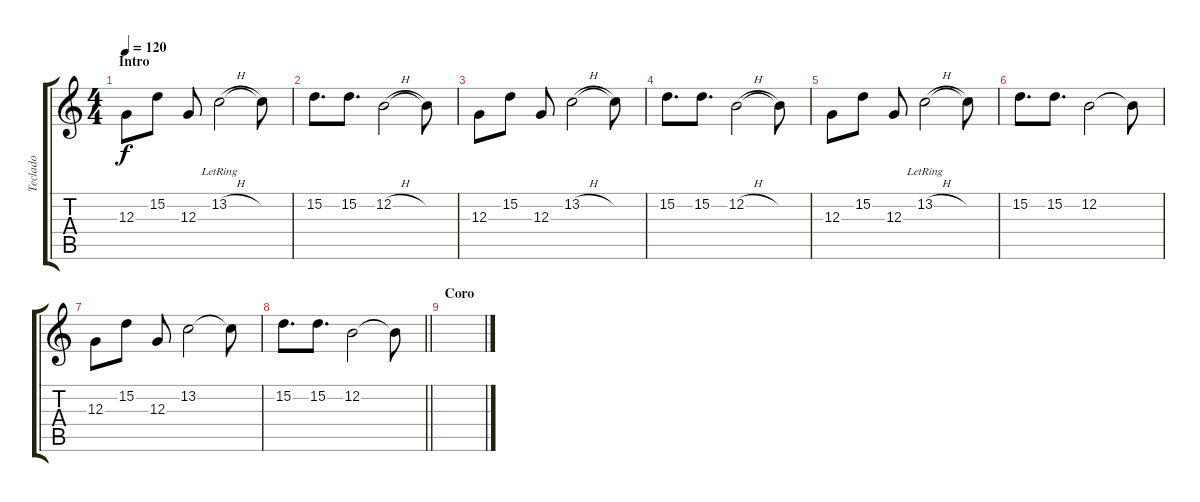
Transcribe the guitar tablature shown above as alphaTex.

\track ("Teclado" "Teclado") {instrument electricpiano1}
\staff {score tabs}
\tuning (E4 B3 G3 D3 A2 E2) {hide}
\ts (4 4)
\section ("" "Intro")
\tempo 120
\clef g2
\ks c
12.3.8{dy f} 15.2.8 12.3.8 13.2{h lr}.2 13.2{t}.8 |
15.2.8{d} 15.2.8{d} 12.2{h}.2 12.2{t}.8 |
12.3.8 15.2.8 12.3.8 13.2{h}.2 13.2{t}.8 |
15.2.8{d} 15.2.8{d} 12.2{h}.2 12.2{t}.8 |
12.3.8 15.2.8 12.3.8 13.2{h lr}.2 13.2{t}.8 |
15.2.8{d} 15.2.8{d} 12.2.2 12.2{t}.8 |
12.3.8 15.2.8 12.3.8 13.2.2 13.2{t}.8 |
\barLineRight lightlight
15.2.8{d} 15.2.8{d} 12.2.2 12.2{t}.8 |
\section ("" "Coro")
